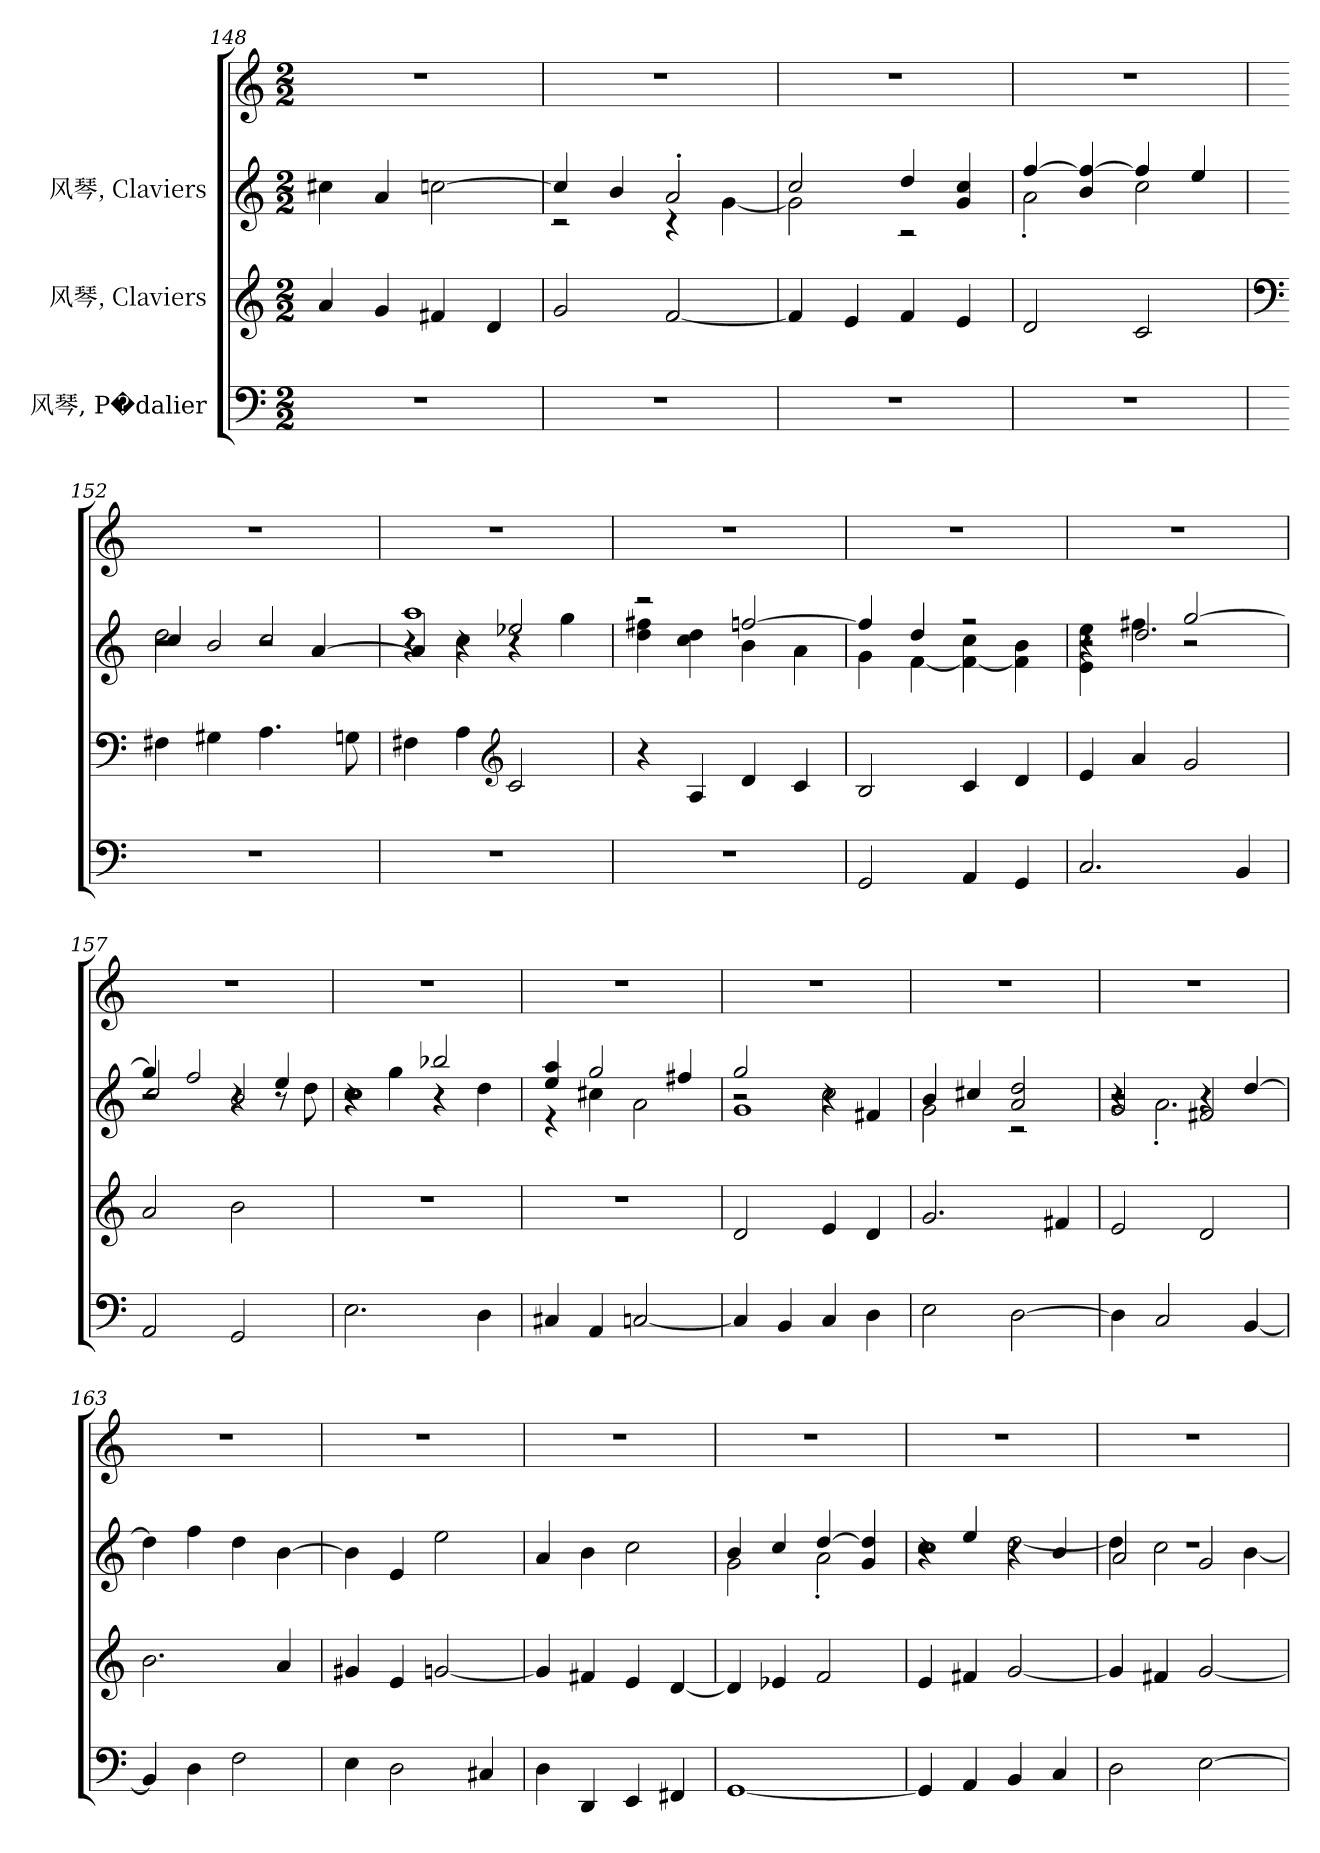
**kern	**kern	**kern	**kern
*part3	*part2	*part1	*part1
*staff4	*staff3	*staff2	*staff1
*I"风琴, P�dalier	*I"风琴, Claviers	*I"风琴, Claviers	*
*clefF4	*clefG2	*clefG2	*clefG2
*k[]	*k[]	*k[]	*k[]
*M2/2	*M2/2	*M2/2	*M2/2
=148	=148	=148	=148
1r	4a/	4cc#X\	1r
.	4g/	4a/	.
.	4f#X/	[2ccn\	.
.	4d/	.	.
!!LO:PB:g=z
=149	=149	=149	=149
*	*	*^	*
1r	2g/	4cc/]	2r	1r
.	.	4b/	.	.
.	[2f/	2a'/	4r	.
.	.	.	[4g\	.
=150	=150	=150	=150	=150
1r	4f/]	2cc/	2g\]	1r
.	4e/	.	.	.
.	4f/	4dd/	2r	.
.	4e/	4g/ 4cc/	.	.
=151	=151	=151	=151	=151
1r	2d/	[4ff/	2a'\	1r
.	.	4b/ 4ff/_	.	.
.	2c/	4ff/]	2cc\	.
.	.	4ee/	.	.
*	*	*v	*v	*
=152	=152	=152	=152
*	*clefF4	*	*
*	*	*^	*
*	*	*	*^	*
1r	4F#X\	2r	2dd\	4cc/	1r
.	4G#X\	.	.	2b/	.
.	4.A\	2cc/	2r	.	.
.	.	.	.	[4a/	.
.	8Gn\	.	.	.	.
=153	=153	=153	=153	=153	=153
1r	4F#X\	1aa	4r	4a/]	1r
.	4A\	.	4cc\	4r	.
*	*clefG2	*	*	*	*
.	2c/	.	4r	2ee-X/	.
.	.	.	4gg\	.	.
*	*	*	*v	*v	*
=154	=154	=154	=154	=154
1r	4r	2r	4dd\ 4ff#X\	1r
.	4A/	.	4cc\ 4dd\	.
.	4d/	[2ffn/	4b\	.
.	4c/	.	4a\	.
!!LO:LB:g=z
=155	=155	=155	=155	=155
2GG/	2B/	4ff/]	4g\	1r
.	.	4dd/	[4f\	.
4AA/	4c/	2r	4f\_ 4cc\	.
4GG/	4d/	.	4f\] 4b\	.
=156	=156	=156	=156	=156
*	*	*	*^	*
2.C/	4e/	2r	4e\ 4ee\	4r	1r
.	4a/	.	4ff#X\	2.dd/	.
.	2g/	[2gg/	2r	.	.
4BB/	.	.	.	.	.
=157	=157	=157	=157	=157	=157
2AA/	2a/	4gg/]	2r	2cc/	1r
.	.	2ff/	.	.	.
2GG/	2b\	.	4r	2b/	.
.	.	4ee/	8r	.	.
.	.	.	8dd\	.	.
=158	=158	=158	=158	=158	=158
2.E\	1r	2r	4r	1cc	1r
.	.	.	4gg\	.	.
.	.	2bb-X/	4r	.	.
4D\	.	.	4dd\	.	.
*	*	*	*v	*v	*
=159	=159	=159	=159	=159
4C#X/	1r	4ee/ 4aa/	4r	1r
4AA/	.	2gg/	4cc#X\	.
[2Cn/	.	.	2a\	.
.	.	4ff#X/	.	.
=160	=160	=160	=160	=160
*	*	*	*^	*
4C/]	2d/	2gg/	2r	1g	1r
4BB/	.	.	.	.	.
4C/	4e/	4r	2cc\	.	.
4D\	4d/	4f#X/	.	.	.
*	*	*	*v	*v	*
!!LO:LB:g=z
=161	=161	=161	=161	=161
2E\	2.g/	4b/	2g\	1r
.	.	4cc#X/	.	.
[2D\	.	2a/ 2dd/	2r	.
.	4f#X/	.	.	.
=162	=162	=162	=162	=162
*	*	*	*^	*
4D\]	2e/	2r	4r	2g/	1r
2C/	.	.	2.a'\	.	.
.	2d/	4r	.	2f#X/	.
[4BB/	.	[4dd/	.	.	.
*	*	*v	*v	*v	*
=163	=163	=163	=163
4BB/]	2.b\	4dd\]	1r
4D\	.	4ff\	.
2F\	.	4dd\	.
.	4a/	[4b\	.
=164	=164	=164	=164
4E\	4g#X/	4b\]	1r
2D\	4e/	4e/	.
.	[2gn/	2ee\	.
4C#X/	.	.	.
=165	=165	=165	=165
4D\	4g/]	4a/	1r
4DD/	4f#X/	4b\	.
4EE/	4e/	2cc\	.
4FF#X/	[4d/	.	.
=166	=166	=166	=166
*	*	*^	*
[1GG	4d/]	4b/	2g\	1r
.	4e-X/	4cc/	.	.
.	2f/	[4dd/	2a'\	.
.	.	4g/ 4dd/]	.	.
=167	=167	=167	=167	=167
*	*	*	*^	*
4GG/]	4e/	4r	2r	1cc	1r
4AA/	4f#X/	4ee/	.	.	.
4BB/	[2g/	4r	[2dd\	.	.
4C/	.	4b/	.	.	.
!!LO:PB:g=z
=168	=168	=168	=168	=168	=168
2D\	4g/]	1r	4dd\]	2a/	1r
.	4f#X/	.	2cc\	.	.
[2E\	[2g/	.	.	2g/	.
.	.	.	[4b\	.	.
*	*	*v	*v	*v	*
=	=	=	=
*-	*-	*-	*-
